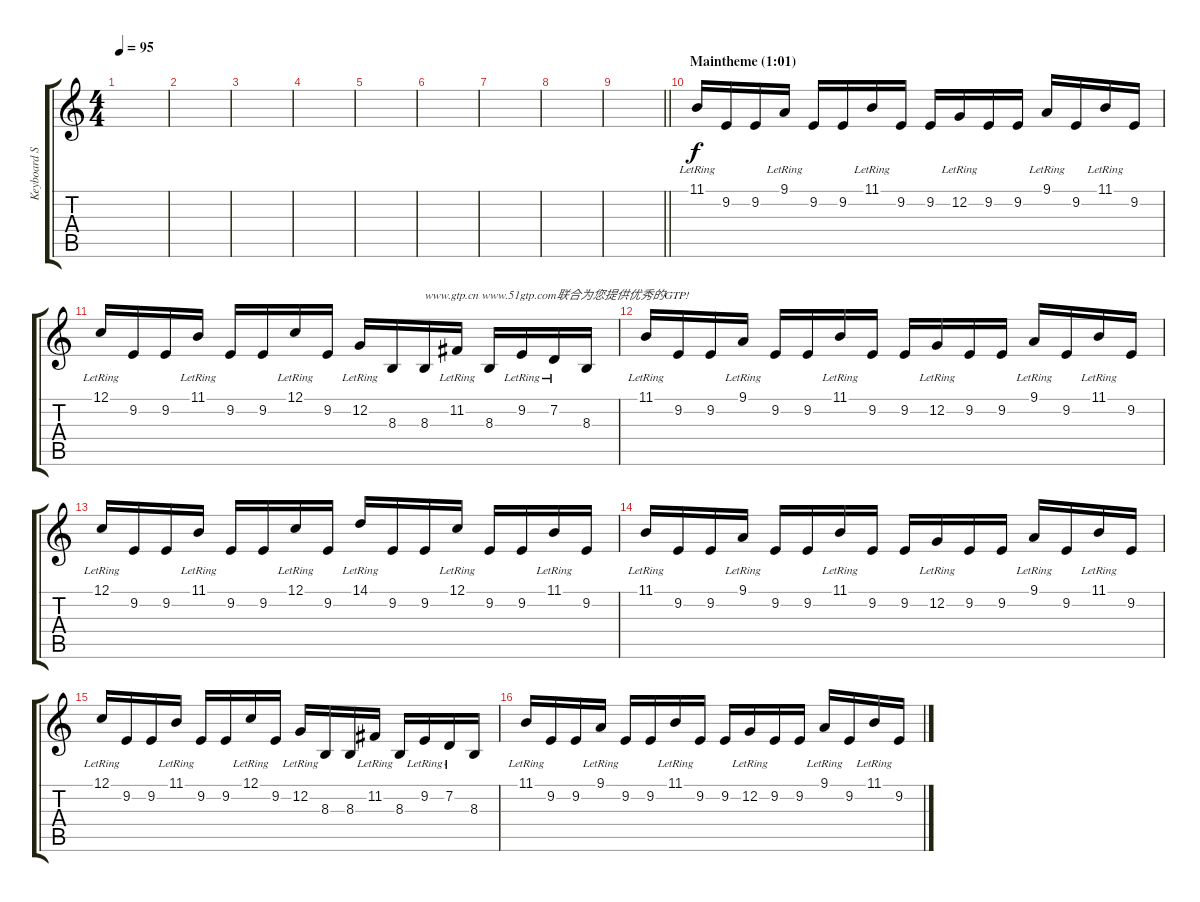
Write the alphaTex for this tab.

\track ("Keyboard Solo 2" "Keyboard S") {instrument stringensemble1}
\staff {score tabs}
\tuning (C4 G3 Eb3 Bb2 F2 C2) {hide}
\ts (4 4)
\tempo 95
\clef g2
\ks c
|
|
|
|
|
|
|
|
\barLineRight lightlight
|
\section ("" "Maintheme (1:01)")
11.1{lr}.16{volume 9 instrument stringensemble1} 9.2.16 9.2.16 9.1{lr}.16 9.2.16 9.2.16 11.1{lr}.16 9.2.16 9.2.16 12.2{lr}.16 9.2.16 9.2.16 9.1{lr}.16 9.2.16 11.1{lr}.16 9.2.16 |
12.1{lr}.16 9.2.16 9.2.16 11.1{lr}.16 9.2.16 9.2.16 12.1{lr}.16 9.2.16 12.2{lr}.16 8.3.16 8.3.16{txt "www.gtp.cn www.51gtp.com联合为您提供优秀的GTP!"} 11.2{lr}.16 8.3.16 9.2{lr}.16 7.2{lr}.16 8.3.16 |
11.1{lr}.16 9.2.16 9.2.16 9.1{lr}.16 9.2.16 9.2.16 11.1{lr}.16 9.2.16 9.2.16 12.2{lr}.16 9.2.16 9.2.16 9.1{lr}.16 9.2.16 11.1{lr}.16 9.2.16 |
12.1{lr}.16 9.2.16 9.2.16 11.1{lr}.16 9.2.16 9.2.16 12.1{lr}.16 9.2.16 14.1{lr}.16 9.2.16 9.2.16 12.1{lr}.16 9.2.16 9.2.16 11.1{lr}.16 9.2.16 |
11.1{lr}.16 9.2.16 9.2.16 9.1{lr}.16 9.2.16 9.2.16 11.1{lr}.16 9.2.16 9.2.16 12.2{lr}.16 9.2.16 9.2.16 9.1{lr}.16 9.2.16 11.1{lr}.16 9.2.16 |
12.1{lr}.16 9.2.16 9.2.16 11.1{lr}.16 9.2.16 9.2.16 12.1{lr}.16 9.2.16 12.2{lr}.16 8.3.16 8.3.16 11.2{lr}.16 8.3.16 9.2{lr}.16 7.2{lr}.16 8.3.16 |
11.1{lr}.16 9.2.16 9.2.16 9.1{lr}.16 9.2.16 9.2.16 11.1{lr}.16 9.2.16 9.2.16 12.2{lr}.16 9.2.16 9.2.16 9.1{lr}.16 9.2.16 11.1{lr}.16 9.2.16
